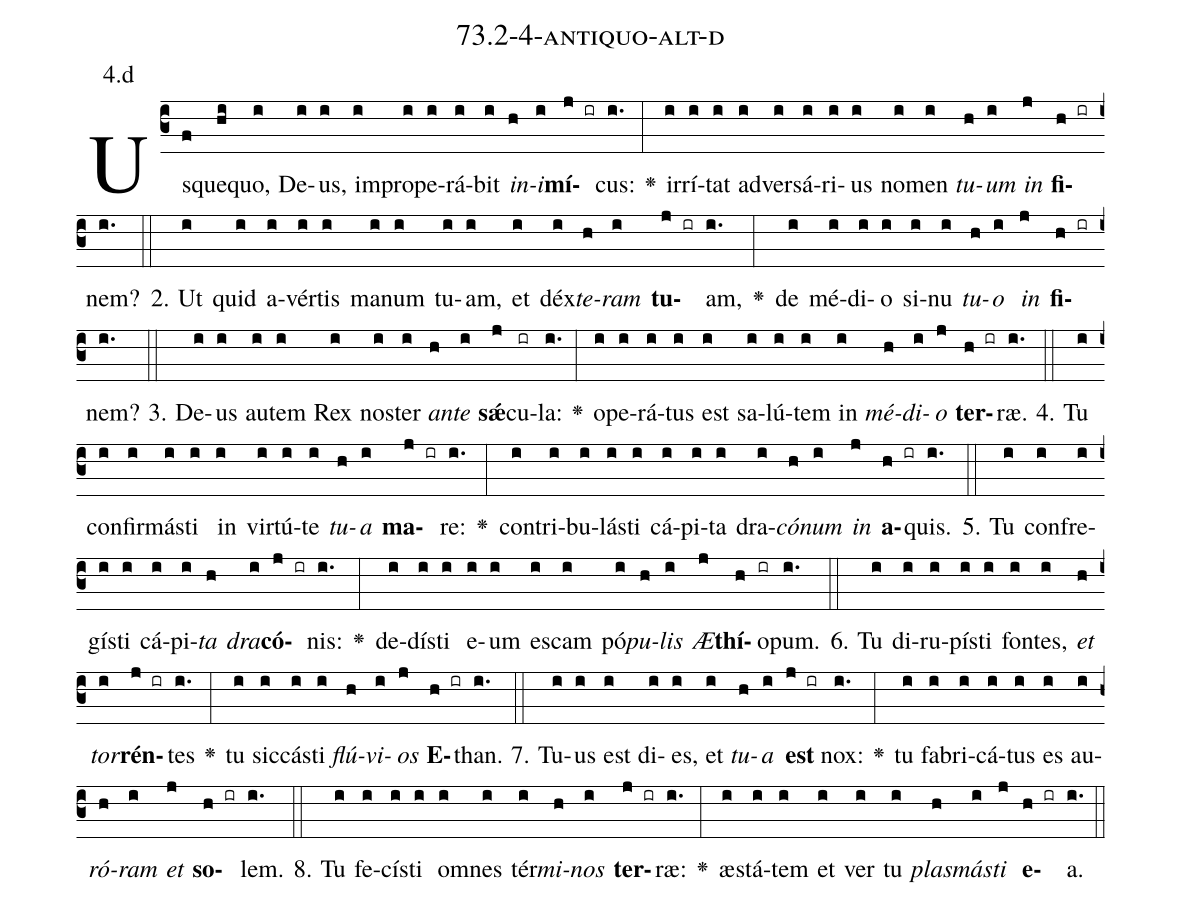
name: 73.2-4-antiquo-alt-d;
annotation: 4.d;
%%
(c3)Us(f)que(hi)quo,(i) De(i)us,(i) im(i)pro(i)pe(i)rá(i)bit(i) <i>in</i>(h)<i>i</i>(i)<b>mí</b>(j ir)cus:(i.) <v>\greheightstar</v>(:) ir(i)rí(i)tat(i) ad(i)ver(i)sá(i)ri(i)us(i) no(i)men(i) <i>tu</i>(h)<i>um</i>(i) <i>in</i>(j) <b>fi</b>(h ir)nem?(i.) (::)
2. Ut(i) quid(i) a(i)vér(i)tis(i) ma(i)num(i) tu(i)am,(i) et(i) déx(i)<i>te</i>(h)<i>ram</i>(i) <b>tu</b>(j ir)am,(i.) <v>\greheightstar</v>(:) de(i) mé(i)di(i)o(i) si(i)nu(i) <i>tu</i>(h)<i>o</i>(i) <i>in</i>(j) <b>fi</b>(h ir)nem?(i.) (::)
3. De(i)us(i) au(i)tem(i) Rex(i) nos(i)ter(i) <i>an</i>(h)<i>te</i>(i) <b>sǽ</b>(j)cu(ir)la:(i.) <v>\greheightstar</v>(:) o(i)pe(i)rá(i)tus(i) est(i) sa(i)lú(i)tem(i) in(i) <i>mé</i>(h)<i>di</i>(i)<i>o</i>(j) <b>ter</b>(h ir)ræ.(i.) (::)
4. Tu(i) con(i)fir(i)más(i)ti(i) in(i) vir(i)tú(i)te(i) <i>tu</i>(h)<i>a</i>(i) <b>ma</b>(j ir)re:(i.) <v>\greheightstar</v>(:) con(i)tri(i)bu(i)lás(i)ti(i) cá(i)pi(i)ta(i) dra(i)<i>có</i>(h)<i>num</i>(i) <i>in</i>(j) <b>a</b>(h ir)quis.(i.) (::)
5. Tu(i) con(i)fre(i)gís(i)ti(i) cá(i)pi(i)<i>ta</i>(h) <i>dra</i>(i)<b>có</b>(j ir)nis:(i.) <v>\greheightstar</v>(:) de(i)dís(i)ti(i) e(i)um(i) es(i)cam(i) pó(i)<i>pu</i>(h)<i>lis</i>(i) <i>Æ</i>(j)<b>thí</b>(h)o(ir)pum.(i.) (::)
6. Tu(i) di(i)ru(i)pís(i)ti(i) fon(i)tes,(i) <i>et</i>(h) <i>tor</i>(i)<b>rén</b>(j ir)tes(i.) <v>\greheightstar</v>(:) tu(i) sic(i)cás(i)ti(i) <i>flú</i>(h)<i>vi</i>(i)<i>os</i>(j) <b>E</b>(h ir)than.(i.) (::)
7. Tu(i)us(i) est(i) di(i)es,(i) et(i) <i>tu</i>(h)<i>a</i>(i) <b>est</b>(j ir) nox:(i.) <v>\greheightstar</v>(:) tu(i) fa(i)bri(i)cá(i)tus(i) es(i) au(i)<i>ró</i>(h)<i>ram</i>(i) <i>et</i>(j) <b>so</b>(h ir)lem.(i.) (::)
8. Tu(i) fe(i)cís(i)ti(i) om(i)nes(i) tér(i)<i>mi</i>(h)<i>nos</i>(i) <b>ter</b>(j ir)ræ:(i.) <v>\greheightstar</v>(:) æs(i)tá(i)tem(i) et(i) ver(i) tu(i) <i>plas</i>(h)<i>más</i>(i)<i>ti</i>(j) <b>e</b>(h ir)a.(i.) (::)
